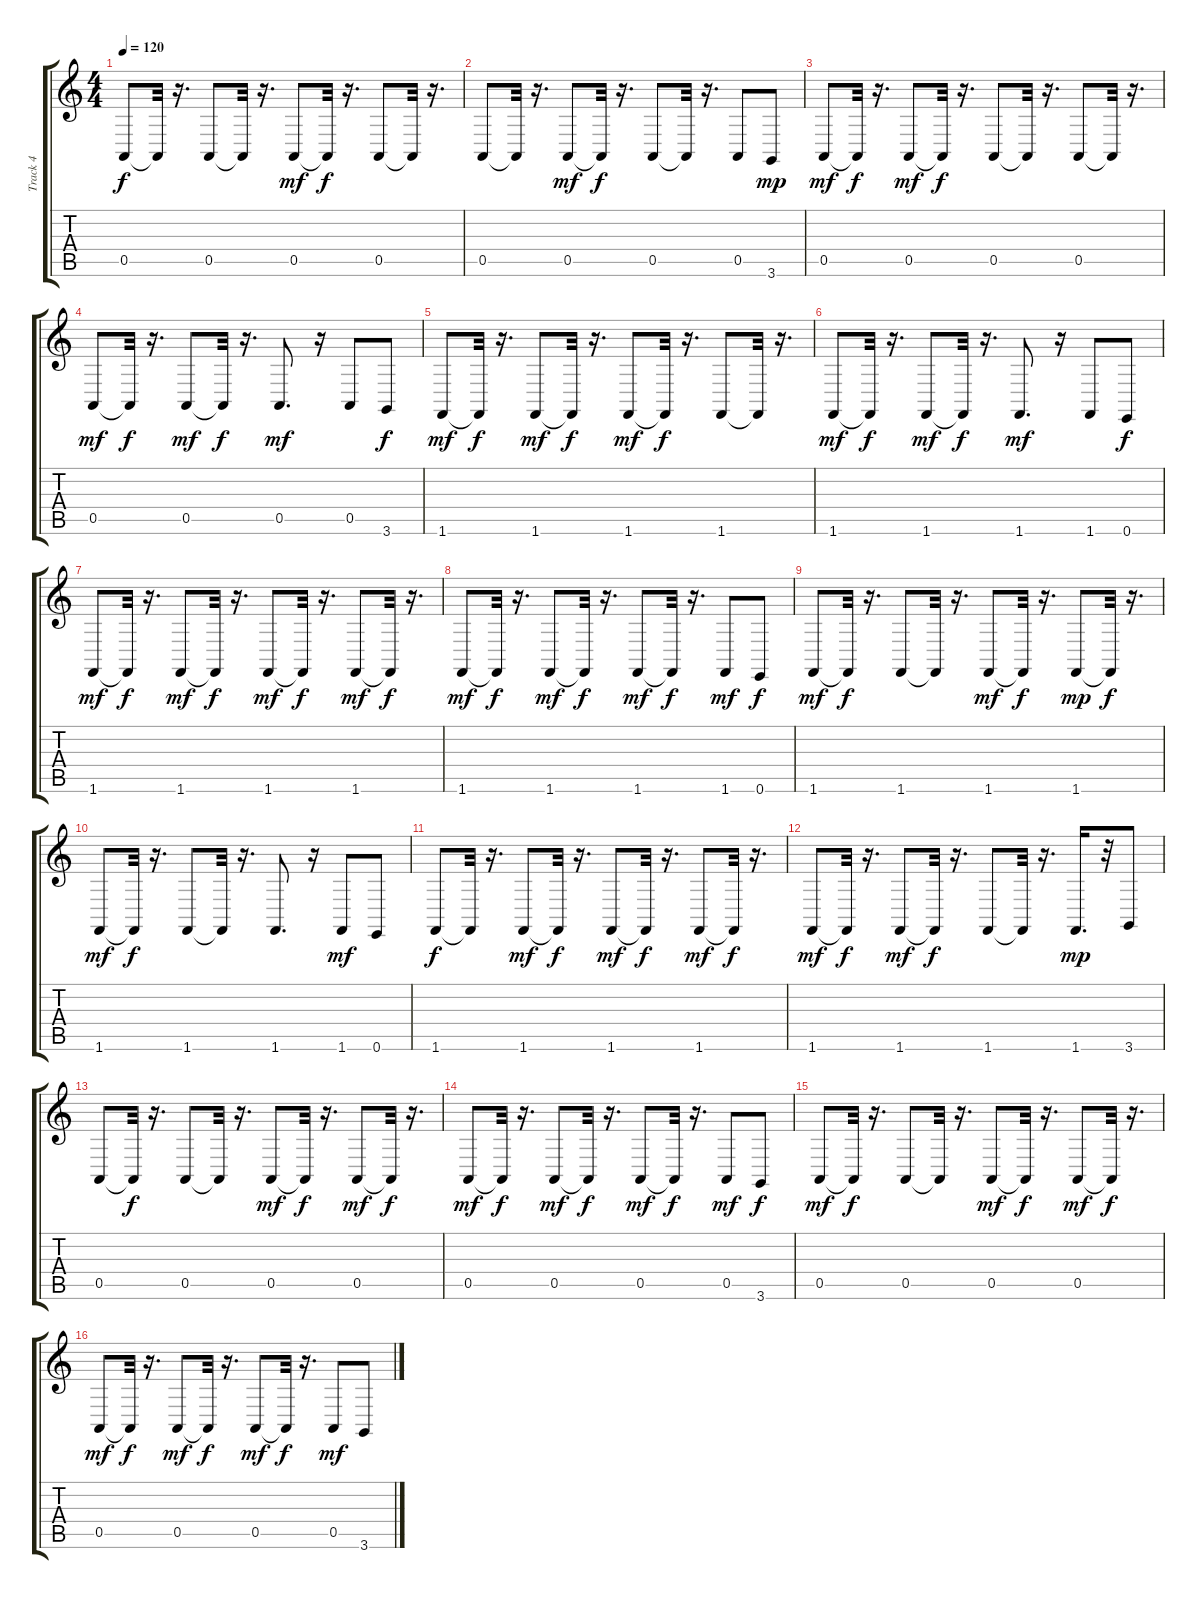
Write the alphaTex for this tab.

\track ("Track 4" "Track 4") {instrument cello}
\staff {score tabs}
\tuning (E4 B3 G3 D3 A2 E2) {hide}
\ts (4 4)
\tempo 120
\clef g2
\ks c
0.5.8{dy f} 0.5{t}.32 r.16{d} 0.5.8 0.5{t}.32 r.16{d} 0.5.8{dy mf} 0.5{t}.32{dy f} r.16{d} 0.5.8 0.5{t}.32 r.16{d} |
0.5.8 0.5{t}.32 r.16{d} 0.5.8{dy mf} 0.5{t}.32{dy f} r.16{d} 0.5.8 0.5{t}.32 r.16{d} 0.5.8 3.6.8{dy mp} |
0.5.8{dy mf} 0.5{t}.32{dy f} r.16{d} 0.5.8{dy mf} 0.5{t}.32{dy f} r.16{d} 0.5.8 0.5{t}.32 r.16{d} 0.5.8 0.5{t}.32 r.16{d} |
0.5.8{dy mf} 0.5{t}.32{dy f} r.16{d} 0.5.8{dy mf} 0.5{t}.32{dy f} r.16{d} 0.5.8{d dy mf} r.16 0.5.8 3.6.8{dy f} |
1.6.8{dy mf} 1.6{t}.32{dy f} r.16{d} 1.6.8{dy mf} 1.6{t}.32{dy f} r.16{d} 1.6.8{dy mf} 1.6{t}.32{dy f} r.16{d} 1.6.8 1.6{t}.32 r.16{d} |
1.6.8{dy mf} 1.6{t}.32{dy f} r.16{d} 1.6.8{dy mf} 1.6{t}.32{dy f} r.16{d} 1.6.8{d dy mf} r.16 1.6.8 0.6.8{dy f} |
1.6.8{dy mf} 1.6{t}.32{dy f} r.16{d} 1.6.8{dy mf} 1.6{t}.32{dy f} r.16{d} 1.6.8{dy mf} 1.6{t}.32{dy f} r.16{d} 1.6.8{dy mf} 1.6{t}.32{dy f} r.16{d} |
1.6.8{dy mf} 1.6{t}.32{dy f} r.16{d} 1.6.8{dy mf} 1.6{t}.32{dy f} r.16{d} 1.6.8{dy mf} 1.6{t}.32{dy f} r.16{d} 1.6.8{dy mf} 0.6.8{dy f} |
1.6.8{dy mf} 1.6{t}.32{dy f} r.16{d} 1.6.8 1.6{t}.32 r.16{d} 1.6.8{dy mf} 1.6{t}.32{dy f} r.16{d} 1.6.8{dy mp} 1.6{t}.32{dy f} r.16{d} |
1.6.8{dy mf} 1.6{t}.32{dy f} r.16{d} 1.6.8 1.6{t}.32 r.16{d} 1.6.8{d} r.16 1.6.8{dy mf} 0.6.8 |
1.6.8{dy f} 1.6{t}.32 r.16{d} 1.6.8{dy mf} 1.6{t}.32{dy f} r.16{d} 1.6.8{dy mf} 1.6{t}.32{dy f} r.16{d} 1.6.8{dy mf} 1.6{t}.32{dy f} r.16{d} |
1.6.8{dy mf} 1.6{t}.32{dy f} r.16{d} 1.6.8{dy mf} 1.6{t}.32{dy f} r.16{d} 1.6.8 1.6{t}.32 r.16{d} 1.6.16{d dy mp} r.32 3.6.8 |
0.5.8 0.5{t}.32{dy f} r.16{d} 0.5.8 0.5{t}.32 r.16{d} 0.5.8{dy mf} 0.5{t}.32{dy f} r.16{d} 0.5.8{dy mf} 0.5{t}.32{dy f} r.16{d} |
0.5.8{dy mf} 0.5{t}.32{dy f} r.16{d} 0.5.8{dy mf} 0.5{t}.32{dy f} r.16{d} 0.5.8{dy mf} 0.5{t}.32{dy f} r.16{d} 0.5.8{dy mf} 3.6.8{dy f} |
0.5.8{dy mf} 0.5{t}.32{dy f} r.16{d} 0.5.8 0.5{t}.32 r.16{d} 0.5.8{dy mf} 0.5{t}.32{dy f} r.16{d} 0.5.8{dy mf} 0.5{t}.32{dy f} r.16{d} |
0.5.8{dy mf} 0.5{t}.32{dy f} r.16{d} 0.5.8{dy mf} 0.5{t}.32{dy f} r.16{d} 0.5.8{dy mf} 0.5{t}.32{dy f} r.16{d} 0.5.8{dy mf} 3.6.8
